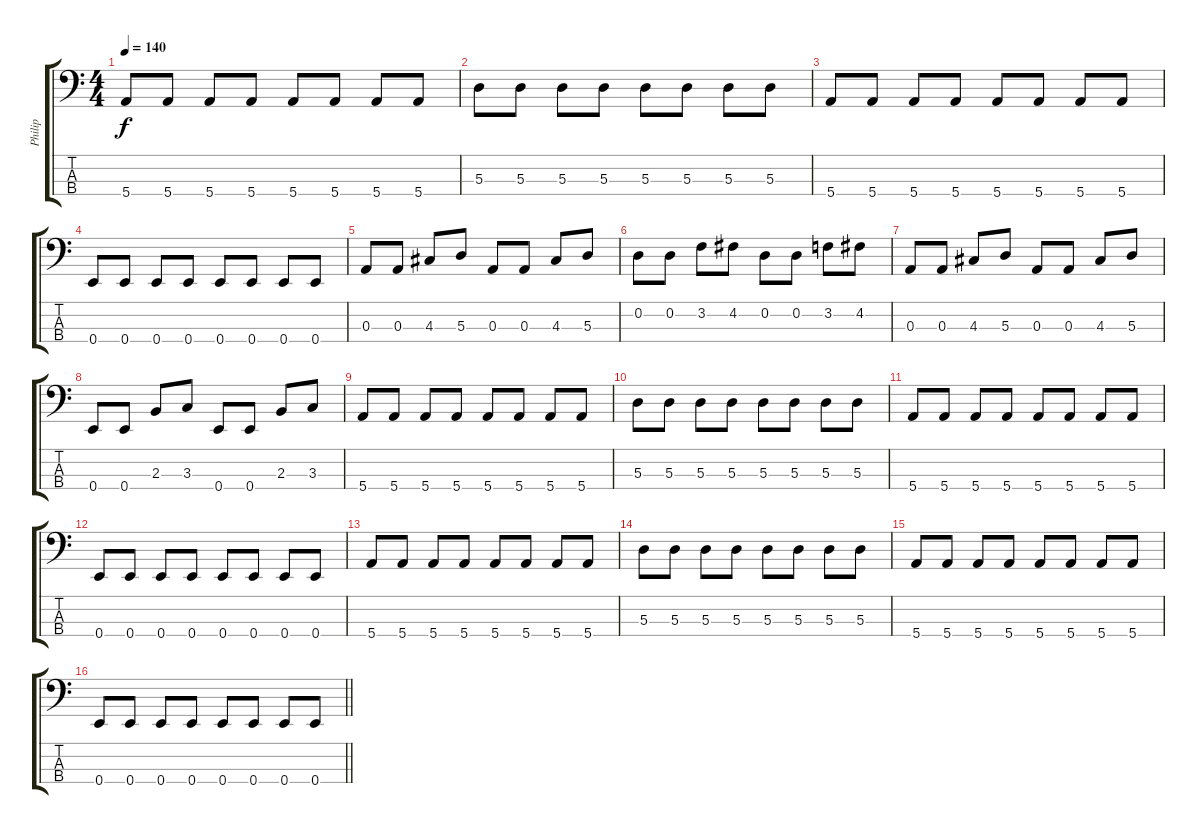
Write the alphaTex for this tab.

\track ("Philip" "Philip") {instrument electricbasspick}
\staff {score tabs}
\tuning (G2 D2 A1 E1) {hide}
\ts (4 4)
\tempo 140
\clef f4
\ks c
5.4.8{dy f} 5.4.8 5.4.8 5.4.8 5.4.8 5.4.8 5.4.8 5.4.8 |
5.3.8 5.3.8 5.3.8 5.3.8 5.3.8 5.3.8 5.3.8 5.3.8 |
5.4.8 5.4.8 5.4.8 5.4.8 5.4.8 5.4.8 5.4.8 5.4.8 |
0.4.8 0.4.8 0.4.8 0.4.8 0.4.8 0.4.8 0.4.8 0.4.8 |
0.3.8 0.3.8 4.3.8 5.3.8 0.3.8 0.3.8 4.3.8 5.3.8 |
0.2.8 0.2.8 3.2.8 4.2.8 0.2.8 0.2.8 3.2.8 4.2.8 |
0.3.8 0.3.8 4.3.8 5.3.8 0.3.8 0.3.8 4.3.8 5.3.8 |
0.4.8 0.4.8 2.3.8 3.3.8 0.4.8 0.4.8 2.3.8 3.3.8 |
5.4.8 5.4.8 5.4.8 5.4.8 5.4.8 5.4.8 5.4.8 5.4.8 |
5.3.8 5.3.8 5.3.8 5.3.8 5.3.8 5.3.8 5.3.8 5.3.8 |
5.4.8 5.4.8 5.4.8 5.4.8 5.4.8 5.4.8 5.4.8 5.4.8 |
0.4.8 0.4.8 0.4.8 0.4.8 0.4.8 0.4.8 0.4.8 0.4.8 |
5.4.8 5.4.8 5.4.8 5.4.8 5.4.8 5.4.8 5.4.8 5.4.8 |
5.3.8 5.3.8 5.3.8 5.3.8 5.3.8 5.3.8 5.3.8 5.3.8 |
5.4.8 5.4.8 5.4.8 5.4.8 5.4.8 5.4.8 5.4.8 5.4.8 |
\barLineRight lightlight
0.4.8 0.4.8 0.4.8 0.4.8 0.4.8 0.4.8 0.4.8 0.4.8
